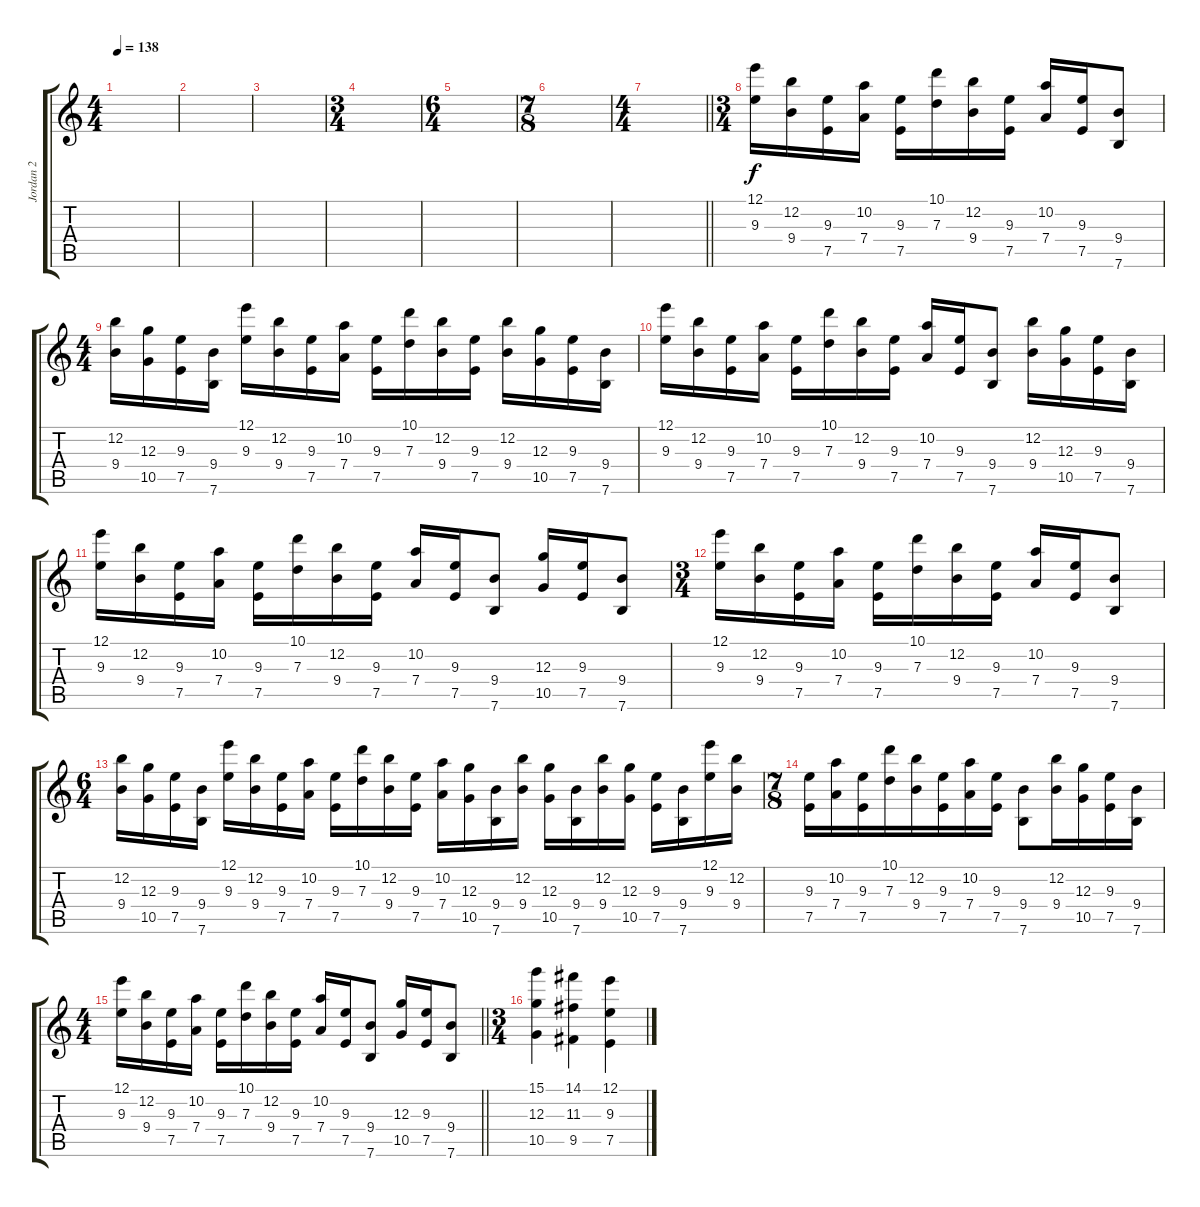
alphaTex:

\track ("Jordan 2" "Jordan 2") {instrument distortionguitar}
\staff {score tabs}
\tuning (E4 B3 G3 D3 A2 E2) {hide}
\ts (4 4)
\tempo 138
\clef g2
\ks c
|
|
|
\ts (3 4)
|
\ts (6 4)
|
\ts (7 8)
|
\ts (4 4)
\barLineRight lightlight
|
\ts (3 4)
(12.1 9.3).16{instrument fx1rain} (12.2 9.4).16 (9.3 7.5).16 (10.2 7.4).16 (9.3 7.5).16 (10.1 7.3).16 (12.2 9.4).16 (9.3 7.5).16 (10.2 7.4).16 (9.3 7.5).16 (9.4 7.6).8 |
\ts (4 4)
(12.2 9.4).16 (12.3 10.5).16 (9.3 7.5).16 (9.4 7.6).16 (12.1 9.3).16 (12.2 9.4).16 (9.3 7.5).16 (10.2 7.4).16 (9.3 7.5).16 (10.1 7.3).16 (12.2 9.4).16 (9.3 7.5).16 (12.2 9.4).16 (12.3 10.5).16 (9.3 7.5).16 (9.4 7.6).16 |
(12.1 9.3).16 (12.2 9.4).16 (9.3 7.5).16 (10.2 7.4).16 (9.3 7.5).16 (10.1 7.3).16 (12.2 9.4).16 (9.3 7.5).16 (10.2 7.4).16 (9.3 7.5).16 (9.4 7.6).8 (12.2 9.4).16 (12.3 10.5).16 (9.3 7.5).16 (9.4 7.6).16 |
(12.1 9.3).16 (12.2 9.4).16 (9.3 7.5).16 (10.2 7.4).16 (9.3 7.5).16 (10.1 7.3).16 (12.2 9.4).16 (9.3 7.5).16 (10.2 7.4).16 (9.3 7.5).16 (9.4 7.6).8 (12.3 10.5).16 (9.3 7.5).16 (9.4 7.6).8 |
\ts (3 4)
(12.1 9.3).16 (12.2 9.4).16 (9.3 7.5).16 (10.2 7.4).16 (9.3 7.5).16 (10.1 7.3).16 (12.2 9.4).16 (9.3 7.5).16 (10.2 7.4).16 (9.3 7.5).16 (9.4 7.6).8 |
\ts (6 4)
(12.2 9.4).16 (12.3 10.5).16 (9.3 7.5).16 (9.4 7.6).16 (12.1 9.3).16 (12.2 9.4).16 (9.3 7.5).16 (10.2 7.4).16 (9.3 7.5).16 (10.1 7.3).16 (12.2 9.4).16 (9.3 7.5).16 (10.2 7.4).16 (12.3 10.5).16 (9.4 7.6).16 (12.2 9.4).16 (12.3 10.5).16 (9.4 7.6).16 (12.2 9.4).16 (12.3 10.5).16 (9.3 7.5).16 (9.4 7.6).16 (12.1 9.3).16 (12.2 9.4).16 |
\ts (7 8)
(9.3 7.5).16 (10.2 7.4).16 (9.3 7.5).16 (10.1 7.3).16 (12.2 9.4).16 (9.3 7.5).16 (10.2 7.4).16 (9.3 7.5).16 (9.4 7.6).8 (12.2 9.4).16 (12.3 10.5).16 (9.3 7.5).16 (9.4 7.6).16 |
\ts (4 4)
\barLineRight lightlight
(12.1 9.3).16 (12.2 9.4).16 (9.3 7.5).16 (10.2 7.4).16 (9.3 7.5).16 (10.1 7.3).16 (12.2 9.4).16 (9.3 7.5).16 (10.2 7.4).16 (9.3 7.5).16 (9.4 7.6).8 (12.3 10.5).16 (9.3 7.5).16 (9.4 7.6).8 |
\ts (3 4)
(15.1 12.3 10.5).4{volume 9 instrument pad4choir} (14.1 11.3 9.5).4 (12.1 9.3 7.5).4
